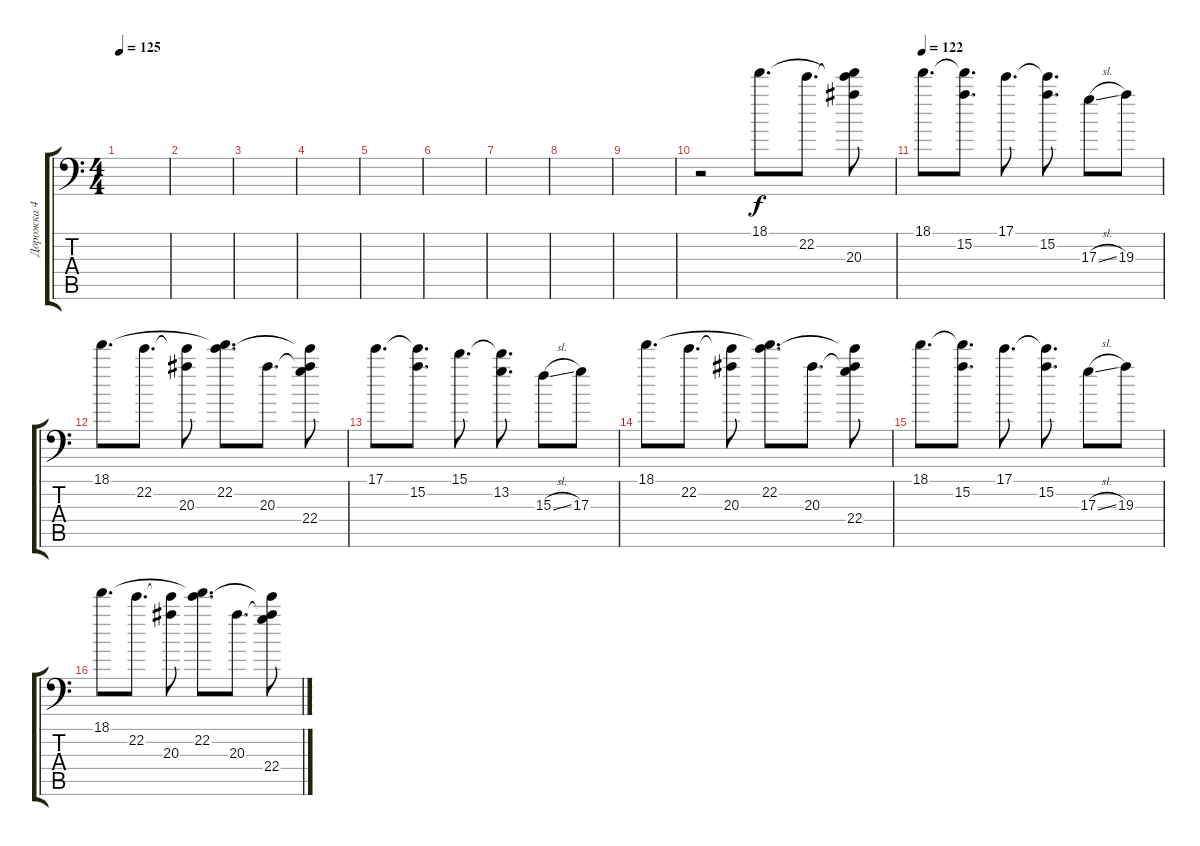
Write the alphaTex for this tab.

\track ("Дорожка 4" "Дорожка 4") {instrument distortionguitar}
\staff {score tabs}
\tuning (B3 Gb3 D3 A2 E2 A1) {hide}
\ts (4 4)
\tempo 125
\clef f4
\ks c
|
|
|
|
|
|
|
|
|
r.2 18.1.8{d} 22.2.8{d} (18.1{t} 22.2{t} 20.3).8 |
\tempo 122
18.1.8{d} (18.1{t} 15.2).8{d} 17.1.8{d} (17.1{t} 15.2).8{d} 17.3{sl}.8 19.3.8 |
18.1.8{d} 22.2.8{d} (22.2{t} 20.3).8 (18.1{t} 22.2).8{d} 20.3.8{d} (22.2{t} 20.3{t} 22.4).8 |
17.1.8{d} (17.1{t} 15.2).8{d} 15.1.8{d} (15.1{t} 13.2).8{d} 15.3{sl}.8 17.3.8 |
18.1.8{d} 22.2.8{d} (22.2{t} 20.3).8 (18.1{t} 22.2).8{d} 20.3.8{d} (22.2{t} 20.3{t} 22.4).8 |
18.1.8{d} (18.1{t} 15.2).8{d} 17.1.8{d} (17.1{t} 15.2).8{d} 17.3{sl}.8 19.3.8 |
18.1.8{d} 22.2.8{d} (22.2{t} 20.3).8 (18.1{t} 22.2).8{d} 20.3.8{d} (22.2{t} 20.3{t} 22.4).8
